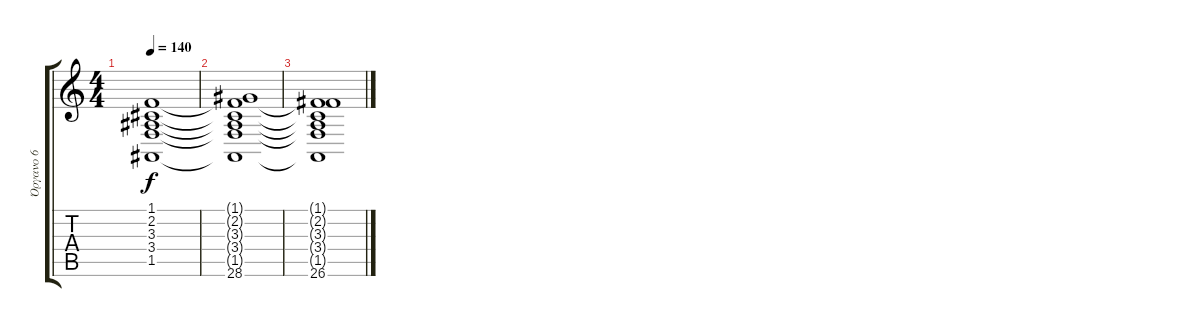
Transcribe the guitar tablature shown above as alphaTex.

\track ("Όργανο 6" "Όργανο 6") {instrument drawbarorgan}
\staff {score tabs}
\tuning (E4 B3 G3 D3 A2 E2) {hide}
\ts (4 4)
\tempo 140
\clef g2
\ks c
(1.1{t} 2.2{t} 3.3{t} 3.4{t} 1.5{t}).1{dy f} |
(1.1{t} 2.2{t} 3.3{t} 3.4{t} 1.5{t} 28.6).1 |
(1.1{t} 2.2{t} 3.3{t} 3.4{t} 1.5{t} 26.6).1
